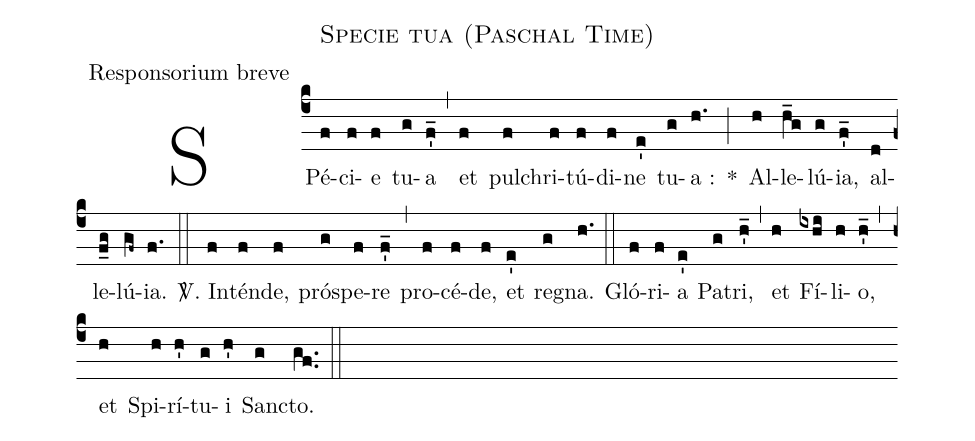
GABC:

name:Specie tua (Paschal Time);
office-part:Responsorium breve;
%%
(c4) SPé(f)ci(f)e(f) tu(g)a(f'_) (,) et(f) pul(f)chri(f)tú(f)di(f)ne(e') tu(g)a :(h.) *(;) Al(h)le(h_g)lú(g){ia},(f'_) al(d)le(f_g)lú(gf~){ia}.(f.) (::)
<sp>V/</sp>. In(f)tén(f)de,(f) pró(g)spe(f)re(f'_) (,) pro(f)cé(f)de,(f) et(e') re(g)gna.(h.) (::) Gló(f)ri(f)a(e') Pa(g)tri,(h'_) (,) et(h) Fí(ixhi)li(h)o,(h'_) (,) et(h) Spi(h)rí(h')tu(g)i(h') San(g)cto.(gf..) (::)
